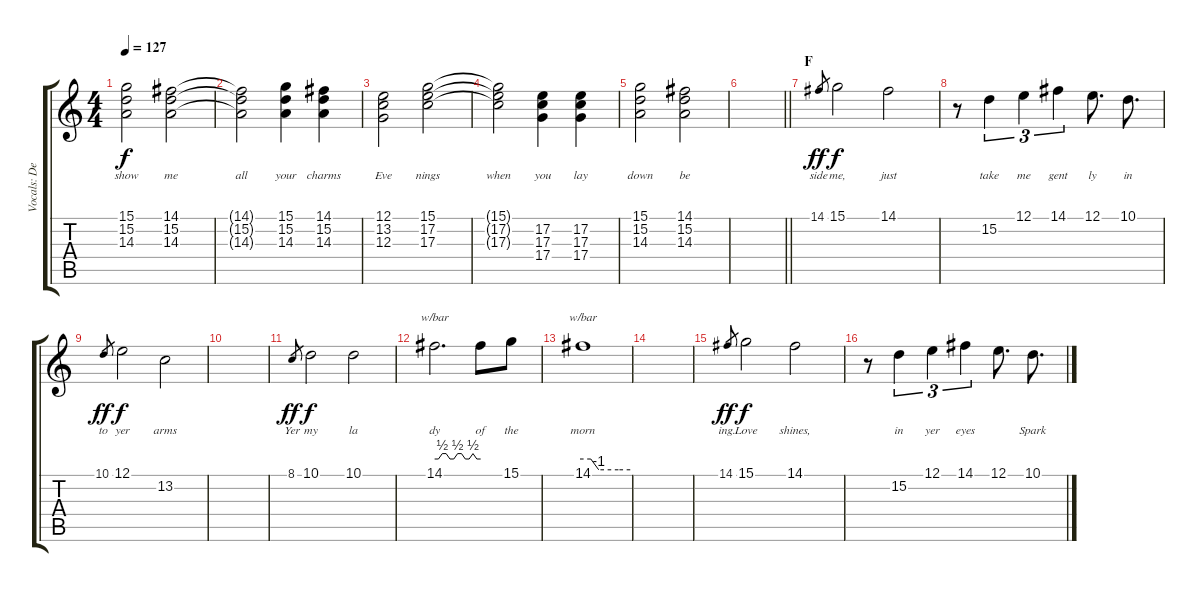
\track ("Vocals: Dennis" "Vocals: De") {instrument lead2sawtooth}
\staff {score tabs}
\tuning (E4 B3 G3 D3 A2 E2) {hide}
\ts (4 4)
\tempo 127
\clef g2
\ks c
(15.1 15.2 14.3).2{lyrics (0 "show") lyrics (1 "") lyrics (2 "") lyrics (3 "") lyrics (4 "") dy f} (14.1 15.2 14.3).2{lyrics (0 "me") lyrics (1 "") lyrics (2 "") lyrics (3 "") lyrics (4 "")} |
(14.1{t} 15.2{t} 14.3{t}).2{lyrics (0 "all") lyrics (1 "") lyrics (2 "") lyrics (3 "") lyrics (4 "")} (15.1 15.2 14.3).4{lyrics (0 "your") lyrics (1 "") lyrics (2 "") lyrics (3 "") lyrics (4 "")} (14.1 15.2 14.3).4{lyrics (0 "charms") lyrics (1 "") lyrics (2 "") lyrics (3 "") lyrics (4 "")} |
(12.1 13.2 12.3).2{lyrics (0 "Eve") lyrics (1 "") lyrics (2 "") lyrics (3 "") lyrics (4 "")} (15.1 17.2 17.3).2{lyrics (0 "nings") lyrics (1 "") lyrics (2 "") lyrics (3 "") lyrics (4 "")} |
(15.1{t} 17.2{t} 17.3{t}).2{lyrics (0 "when") lyrics (1 "") lyrics (2 "") lyrics (3 "") lyrics (4 "")} (17.2 17.3 17.4).4{lyrics (0 "you") lyrics (1 "") lyrics (2 "") lyrics (3 "") lyrics (4 "")} (17.2 17.3 17.4).4{lyrics (0 "lay") lyrics (1 "") lyrics (2 "") lyrics (3 "") lyrics (4 "")} |
(15.1 15.2 14.3).2{lyrics (0 "down") lyrics (1 "") lyrics (2 "") lyrics (3 "") lyrics (4 "")} (14.1 15.2 14.3).2{lyrics (0 "be") lyrics (1 "") lyrics (2 "") lyrics (3 "") lyrics (4 "")} |
\barLineRight lightlight
|
\section ("" "F")
14.1.8{lyrics (0 "side") lyrics (1 "") lyrics (2 "") lyrics (3 "") lyrics (4 "") gr dy ff} 15.1.2{lyrics (0 "me,") lyrics (1 "") lyrics (2 "") lyrics (3 "") lyrics (4 "") dy f} 14.1.2{lyrics (0 "just") lyrics (1 "") lyrics (2 "") lyrics (3 "") lyrics (4 "")} |
r.8 15.2.4{tu (3 2) lyrics (0 "take") lyrics (1 "") lyrics (2 "") lyrics (3 "") lyrics (4 "")} 12.1.4{tu (3 2) lyrics (0 "me") lyrics (1 "") lyrics (2 "") lyrics (3 "") lyrics (4 "")} 14.1.4{tu (3 2) lyrics (0 "gent") lyrics (1 "") lyrics (2 "") lyrics (3 "") lyrics (4 "")} 12.1.8{d lyrics (0 "ly") lyrics (1 "") lyrics (2 "") lyrics (3 "") lyrics (4 "")} 10.1.8{d lyrics (0 "in") lyrics (1 "") lyrics (2 "") lyrics (3 "") lyrics (4 "")} |
10.1.8{lyrics (0 "to") lyrics (1 "") lyrics (2 "") lyrics (3 "") lyrics (4 "") gr dy ff} 12.1.2{lyrics (0 "yer") lyrics (1 "") lyrics (2 "") lyrics (3 "") lyrics (4 "") dy f} 13.2.2{lyrics (0 "arms") lyrics (1 "") lyrics (2 "") lyrics (3 "") lyrics (4 "")} |
|
8.1.8{lyrics (0 "Yer") lyrics (1 "") lyrics (2 "") lyrics (3 "") lyrics (4 "") gr dy ff} 10.1.2{lyrics (0 "my") lyrics (1 "") lyrics (2 "") lyrics (3 "") lyrics (4 "") dy f} 10.1.2{lyrics (0 "la") lyrics (1 "") lyrics (2 "") lyrics (3 "") lyrics (4 "")} |
14.1.2{d tbe (custom default 0 0 5 0 10 2 15 2 20 0 25 0 30 2 35 2 40 0 45 0 50 2 55 0 60 0) lyrics (0 "dy") lyrics (1 "") lyrics (2 "") lyrics (3 "") lyrics (4 "")} 14.1{t}.8{lyrics (0 "of") lyrics (1 "") lyrics (2 "") lyrics (3 "") lyrics (4 "")} 15.1.8{lyrics (0 "the") lyrics (1 "") lyrics (2 "") lyrics (3 "") lyrics (4 "")} |
14.1.1{tbe (custom default 0 0 10 0 20 -4 45 -4 60 -4) lyrics (0 "morn") lyrics (1 "") lyrics (2 "") lyrics (3 "") lyrics (4 "")} |
|
14.1.8{lyrics (0 "ing.") lyrics (1 "") lyrics (2 "") lyrics (3 "") lyrics (4 "") gr dy ff} 15.1.2{lyrics (0 "Love") lyrics (1 "") lyrics (2 "") lyrics (3 "") lyrics (4 "") dy f} 14.1.2{lyrics (0 "shines,") lyrics (1 "") lyrics (2 "") lyrics (3 "") lyrics (4 "")} |
r.8 15.2.4{tu (3 2) lyrics (0 "in") lyrics (1 "") lyrics (2 "") lyrics (3 "") lyrics (4 "")} 12.1.4{tu (3 2) lyrics (0 "yer") lyrics (1 "") lyrics (2 "") lyrics (3 "") lyrics (4 "")} 14.1.4{tu (3 2) lyrics (0 "eyes") lyrics (1 "") lyrics (2 "") lyrics (3 "") lyrics (4 "")} 12.1.8{d lyrics (0 "") lyrics (1 "") lyrics (2 "") lyrics (3 "") lyrics (4 "")} 10.1.8{d lyrics (0 "Spark") lyrics (1 "") lyrics (2 "") lyrics (3 "") lyrics (4 "")}
